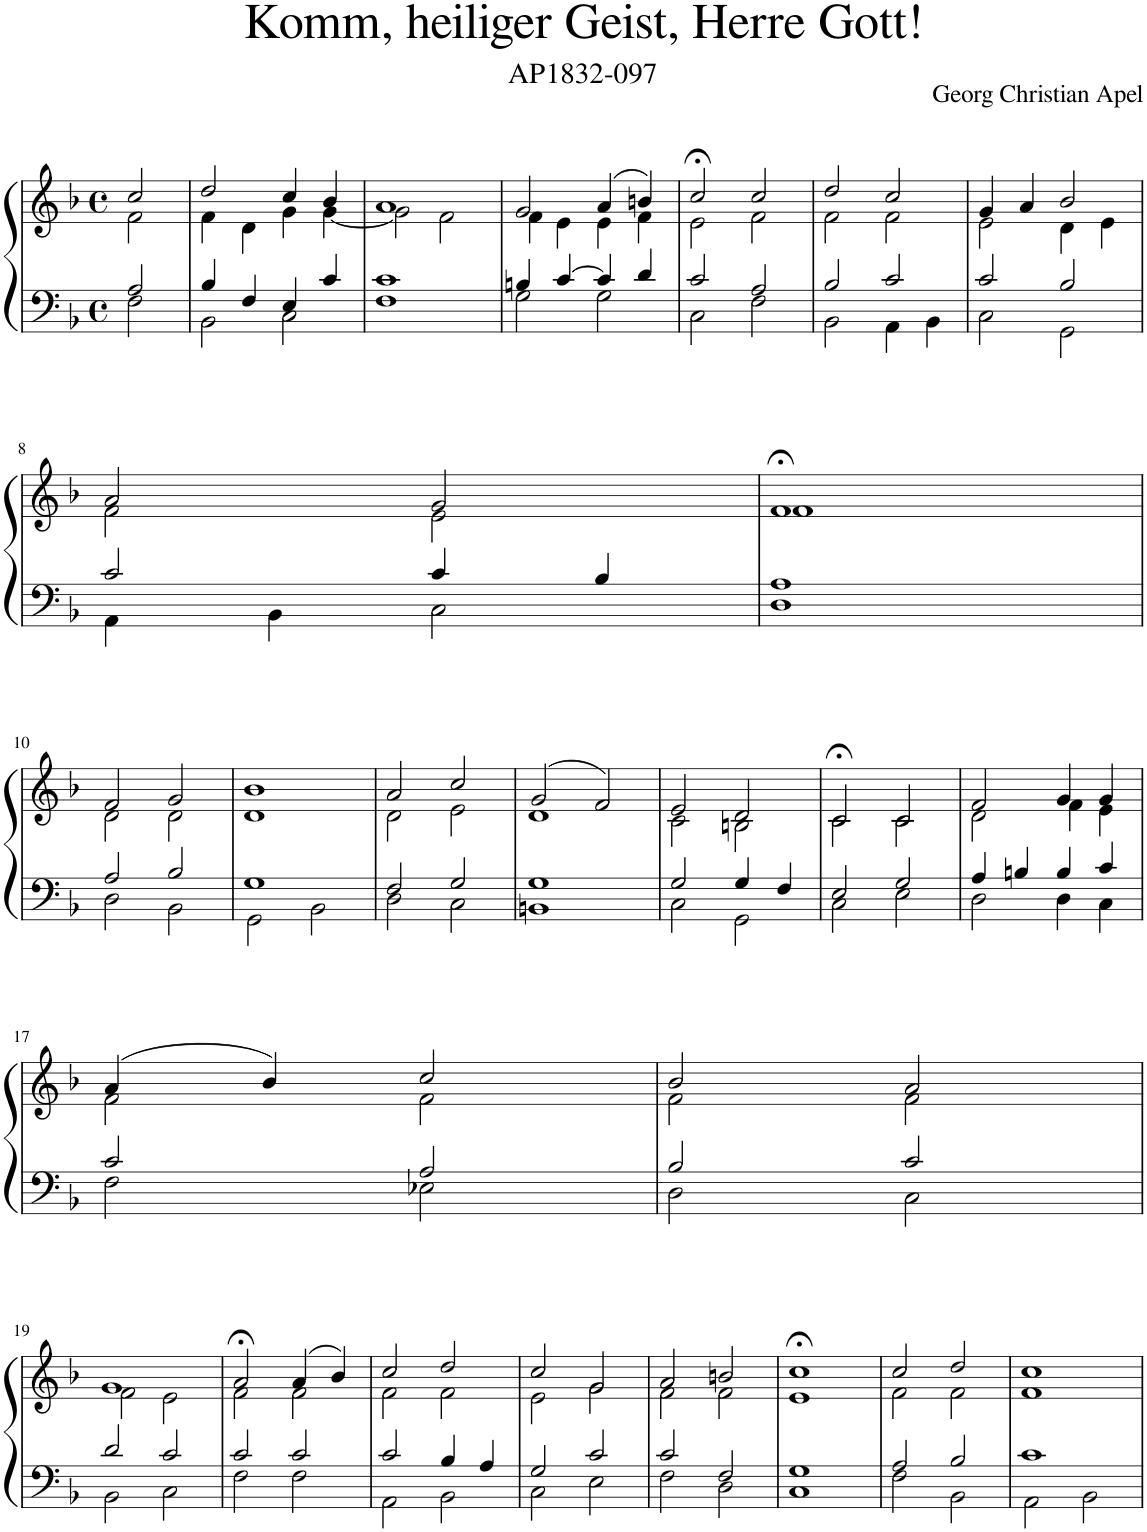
**kern	**kern
*part1	*part1
*staff2	*staff1
*I"Piano	*
*I'Pno.	*
*clefF4	*clefG2
*k[b-]	*k[b-]
*M4/4	*M4/4
*met(c)	*met(c)
=1	=1
*^	*^
2A/	2F\	2cc/	2f\
=2	=2	=2	=2
4B-/	2BB-\	2dd/	4f\
4F/	.	.	4d\
4E/	2C\	4cc/	4g\
4c/	.	4b-/	[4g\
=3	=3	=3	=3
1c	1F	1a	2g\]
.	.	.	2f\
=4	=4	=4	=4
4Bn/	2G\	2g/	4f\
[4c/	.	.	4e\
4c/]	2G\	(4a/	4e\
4d/	.	4bn/)	4f\
=5	=5	=5	=5
2c/	2C\	2cc;</	2e\
2A/	2F\	2cc/	2f\
=6	=6	=6	=6
2B-/	2BB-\	2dd/	2f\
2c/	4AA\	2cc/	2f\
.	4BB-\	.	.
=7	=7	=7	=7
2c/	2C\	4g/	2e\
.	.	4a/	.
2B-/	2GG\	2b-/	4d\
.	.	.	4e\
!!LO:LB:g=z	!!
=8	=8	=8	=8
2c/	4AA\	2a/	2f\
.	4BB-\	.	.
4c/	2C\	2g/	2e\
4B-/	.	.	.
=9	=9	=9	=9
1A	1D	1f;<	1f
!!LO:LB:g=z	!!
=10	=10	=10	=10
2A/	2D\	2f/	2d\
2B-/	2BB-\	2g/	2d\
=11	=11	=11	=11
1G	2GG\	1b-	1d
.	2BB-\	.	.
=12	=12	=12	=12
2F/	2D\	2a/	2d\
2G/	2C\	2cc/	2e\
=13	=13	=13	=13
1G	1BBn	(2g/	1d
.	.	2f/)	.
=14	=14	=14	=14
2G/	2C\	2e/	2c\
4G/	2GG\	2d/	2Bn\
4F/	.	.	.
=15	=15	=15	=15
2E/	2C\	2c;</	2c\
2G/	2E\	2c/	2c\
=16	=16	=16	=16
4A/	2D\	2f/	2d\
4Bn/	.	.	.
4B/	4D\	4g/	4f\
4c/	4C\	4g/	4e\
!!LO:LB:g=z	!!
=17	=17	=17	=17
2c/	2F\	(4a/	2f\
.	.	4b-/)	.
2A/	2E-X\	2cc/	2f\
=18	=18	=18	=18
2B-/	2D\	2b-/	2f\
2c/	2C\	2a/	2f\
!!LO:LB:g=z	!!
=19	=19	=19	=19
2d/	2BB-\	1g	2f\
2c/	2C\	.	2e\
=20	=20	=20	=20
2c/	2F\	2a;</	2f\
2c/	2F\	(4a/	2f\
.	.	4b-/)	.
=21	=21	=21	=21
2c/	2AA\	2cc/	2f\
4B-/	2BB-\	2dd/	2f\
4A/	.	.	.
=22	=22	=22	=22
2G/	2C\	2cc/	2e\
2c/	2E\	2g/	2g\
=23	=23	=23	=23
2c/	2F\	2a/	2f\
2F/	2D\	2bn/	2f\
=24	=24	=24	=24
1G	1C	1cc;<	1e
=25	=25	=25	=25
2A/	2F\	2cc/	2f\
2B-/	2BB-\	2dd/	2f\
=26	=26	=26	=26
1c	2AA\	1cc	1f
.	2BB-\	.	.
*v	*v	*	*
*	*v	*v
=	=
*-	*-
